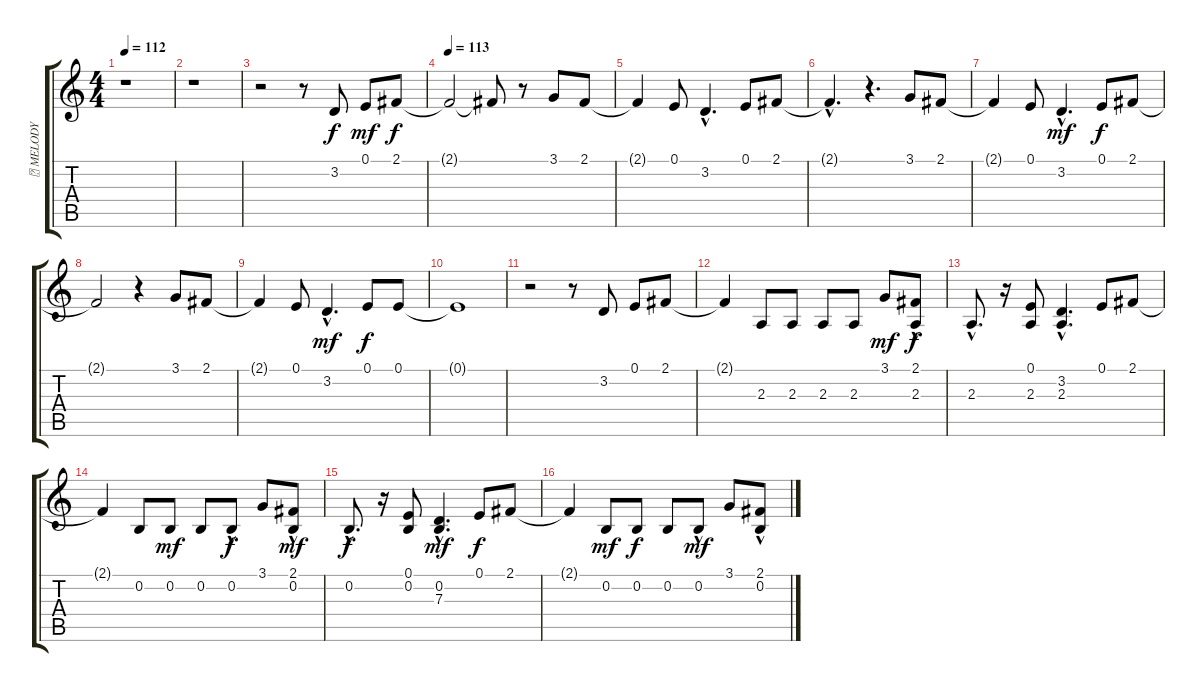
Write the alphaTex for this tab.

\track ("\u000b MELODY" "\u000b MELODY") {instrument lead6voice}
\staff {score tabs}
\tuning (E4 B3 G3 D3 A2 E2) {hide}
\ts (4 4)
\tempo 112
\clef g2
\ks c
r.1{dy f} |
r.1 |
r.2 r.8 3.2.8 0.1.8{dy mf} 2.1.8{dy f} |
\tempo 113
2.1{t}.2 2.1{t}.8 r.8 3.1.8 2.1.8 |
2.1{t}.4 0.1.8 3.2{hac}.4{d} 0.1.8 2.1.8 |
2.1{hac t}.4{d} r.4{d} 3.1.8 2.1.8 |
2.1{t}.4 0.1.8 3.2{hac}.4{d dy mf} 0.1.8{dy f} 2.1.8 |
2.1{t}.2 r.4 3.1.8 2.1.8 |
2.1{t}.4 0.1.8 3.2{hac}.4{d dy mf} 0.1.8{dy f} 0.1.8 |
0.1{t}.1 |
r.2 r.8 3.2.8 0.1.8 2.1.8 |
2.1{t}.4 2.3.8 2.3.8 2.3.8 2.3.8 3.1.8{dy mf} (2.1{hac} 2.3).8{dy f} |
2.3{hac}.8{d} r.16 (0.1 2.3).8 (3.2{hac} 2.3).4{d} 0.1.8 2.1.8 |
2.1{t}.4 0.2.8 0.2.8{dy mf} 0.2.8 0.2{hac}.8{dy f} 3.1.8 (2.1{hac} 0.2).8{dy mf} |
0.2{hac}.8{d dy f} r.16 (0.1 0.2).8 (0.2 7.3{hac}).4{d dy mf} 0.1.8{dy f} 2.1.8 |
2.1{t}.4 0.2.8{dy mf} 0.2.8{dy f} 0.2.8 0.2{hac}.8{dy mf} 3.1.8 (2.1{hac} 0.2).8
